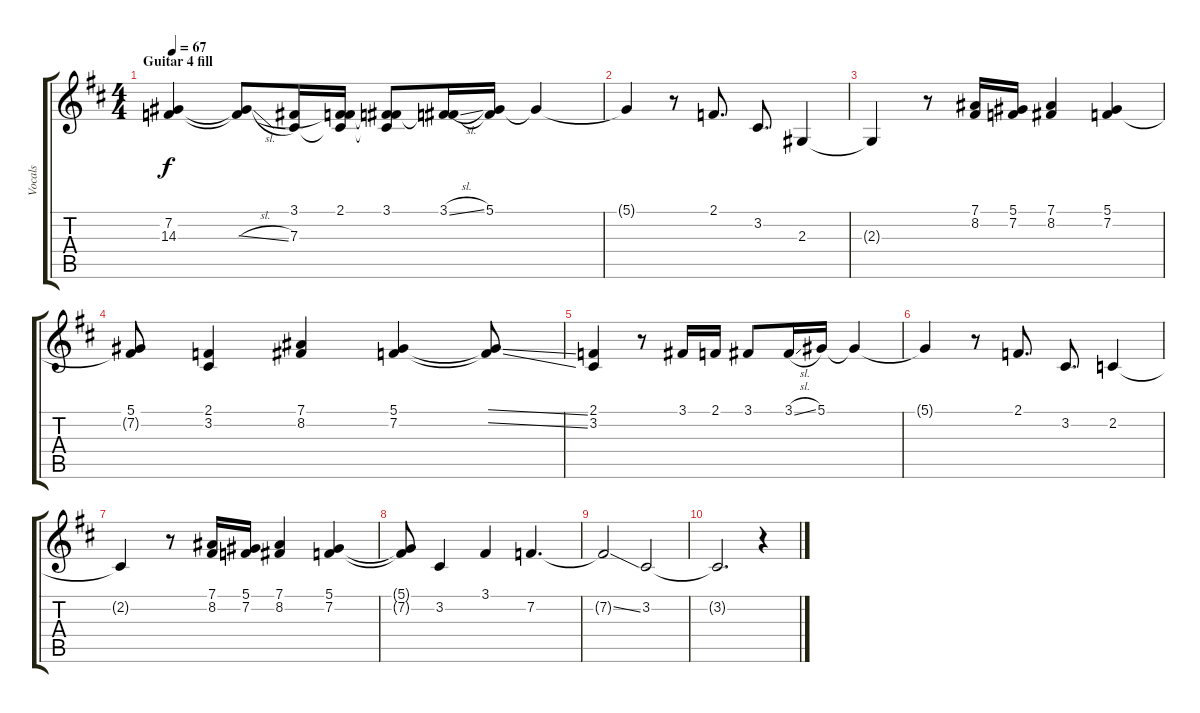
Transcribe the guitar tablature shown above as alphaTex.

\track ("Vocals" "Vocals") {instrument violin}
\staff {score tabs}
\tuning (Eb4 Bb3 Gb3 Db3 Ab2 Eb2) {hide}
\ts (4 4)
\section ("" "Guitar 4 fill")
\tempo 67
\clef g2
\ks d
(7.2{t} 14.3{t}).4{dy f} (7.2{t} 14.3{sl t}).8 (3.1 7.3).16 (2.1 7.2{t} 7.3{t}).16 (3.1 7.2{t} 7.3{t}).8 (3.1{sl} 7.2{t}).16 (5.1 7.2{t}).16 5.1{t}.4 |
5.1{t}.4 r.8 2.1.8{d} 3.2.8{d} 2.3.4 |
2.3{t}.4 r.8 (7.1 8.2).16 (5.1 7.2).16 (7.1 8.2).4 (5.1 7.2).4 |
(5.1 7.2{t}).8 (2.1 3.2).4 (7.1 8.2).4 (5.1 7.2).4 (5.1{ss t} 7.2{ss t}).8 |
(2.1 3.2).4 r.8 3.1.16 2.1.16 3.1.8 3.1{sl}.16 5.1.16 5.1{t}.4 |
5.1{t}.4 r.8 2.1.8{d} 3.2.8{d} 2.2.4 |
2.2{t}.4 r.8 (7.1 8.2).16 (5.1 7.2).16 (7.1 8.2).4 (5.1 7.2).4 |
(5.1{t} 7.2{t}).8 3.2.4 3.1.4 7.2.4{d} |
7.2{ss t}.2 3.2.2 |
3.2{t}.2{d} r.4
